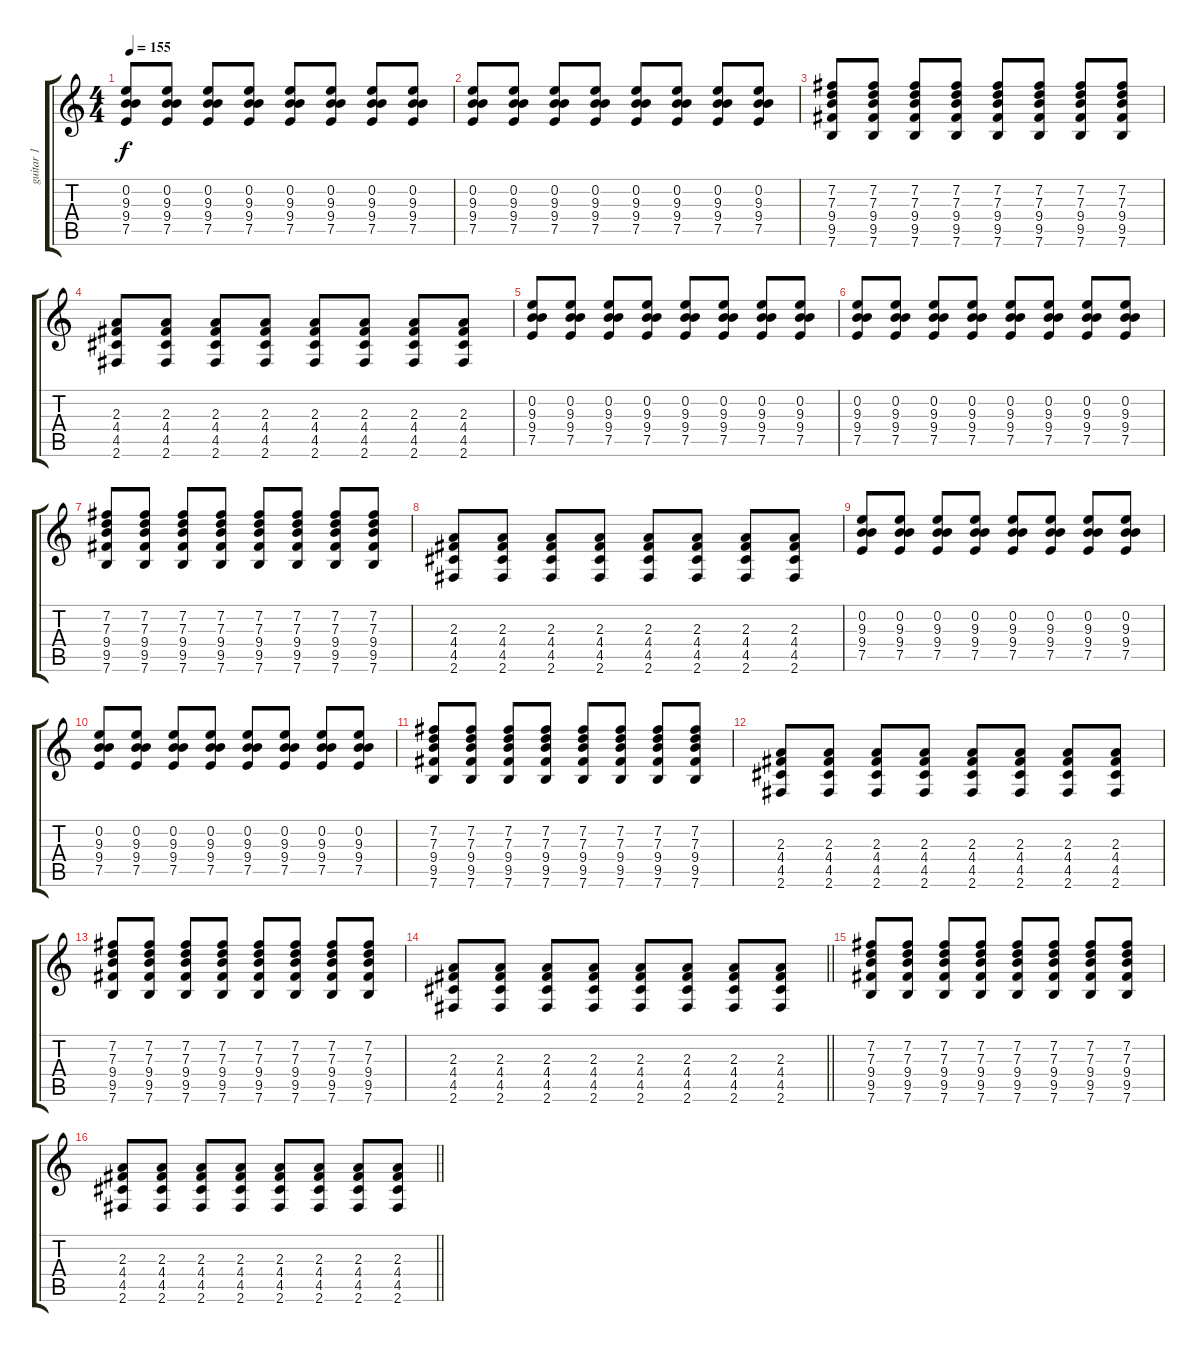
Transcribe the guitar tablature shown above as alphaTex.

\track ("guitar 1" "guitar 1") {instrument electricguitarclean}
\staff {score tabs}
\tuning (E4 B3 G3 D3 A2 E2) {hide}
\ts (4 4)
\tempo 155
\clef g2
\ks c
(0.2 9.3 9.4 7.5).8{dy f} (0.2 9.3 9.4 7.5).8 (0.2 9.3 9.4 7.5).8 (0.2 9.3 9.4 7.5).8 (0.2 9.3 9.4 7.5).8 (0.2 9.3 9.4 7.5).8 (0.2 9.3 9.4 7.5).8 (0.2 9.3 9.4 7.5).8 |
(0.2 9.3 9.4 7.5).8 (0.2 9.3 9.4 7.5).8 (0.2 9.3 9.4 7.5).8 (0.2 9.3 9.4 7.5).8 (0.2 9.3 9.4 7.5).8 (0.2 9.3 9.4 7.5).8 (0.2 9.3 9.4 7.5).8 (0.2 9.3 9.4 7.5).8 |
(7.2 7.3 9.4 9.5 7.6).8 (7.2 7.3 9.4 9.5 7.6).8 (7.2 7.3 9.4 9.5 7.6).8 (7.2 7.3 9.4 9.5 7.6).8 (7.2 7.3 9.4 9.5 7.6).8 (7.2 7.3 9.4 9.5 7.6).8 (7.2 7.3 9.4 9.5 7.6).8 (7.2 7.3 9.4 9.5 7.6).8 |
(2.3 4.4 4.5 2.6).8 (2.3 4.4 4.5 2.6).8 (2.3 4.4 4.5 2.6).8 (2.3 4.4 4.5 2.6).8 (2.3 4.4 4.5 2.6).8 (2.3 4.4 4.5 2.6).8 (2.3 4.4 4.5 2.6).8 (2.3 4.4 4.5 2.6).8 |
(0.2 9.3 9.4 7.5).8 (0.2 9.3 9.4 7.5).8 (0.2 9.3 9.4 7.5).8 (0.2 9.3 9.4 7.5).8 (0.2 9.3 9.4 7.5).8 (0.2 9.3 9.4 7.5).8 (0.2 9.3 9.4 7.5).8 (0.2 9.3 9.4 7.5).8 |
(0.2 9.3 9.4 7.5).8 (0.2 9.3 9.4 7.5).8 (0.2 9.3 9.4 7.5).8 (0.2 9.3 9.4 7.5).8 (0.2 9.3 9.4 7.5).8 (0.2 9.3 9.4 7.5).8 (0.2 9.3 9.4 7.5).8 (0.2 9.3 9.4 7.5).8 |
(7.2 7.3 9.4 9.5 7.6).8 (7.2 7.3 9.4 9.5 7.6).8 (7.2 7.3 9.4 9.5 7.6).8 (7.2 7.3 9.4 9.5 7.6).8 (7.2 7.3 9.4 9.5 7.6).8 (7.2 7.3 9.4 9.5 7.6).8 (7.2 7.3 9.4 9.5 7.6).8 (7.2 7.3 9.4 9.5 7.6).8 |
(2.3 4.4 4.5 2.6).8 (2.3 4.4 4.5 2.6).8 (2.3 4.4 4.5 2.6).8 (2.3 4.4 4.5 2.6).8 (2.3 4.4 4.5 2.6).8 (2.3 4.4 4.5 2.6).8 (2.3 4.4 4.5 2.6).8 (2.3 4.4 4.5 2.6).8 |
(0.2 9.3 9.4 7.5).8 (0.2 9.3 9.4 7.5).8 (0.2 9.3 9.4 7.5).8 (0.2 9.3 9.4 7.5).8 (0.2 9.3 9.4 7.5).8 (0.2 9.3 9.4 7.5).8 (0.2 9.3 9.4 7.5).8 (0.2 9.3 9.4 7.5).8 |
(0.2 9.3 9.4 7.5).8 (0.2 9.3 9.4 7.5).8 (0.2 9.3 9.4 7.5).8 (0.2 9.3 9.4 7.5).8 (0.2 9.3 9.4 7.5).8 (0.2 9.3 9.4 7.5).8 (0.2 9.3 9.4 7.5).8 (0.2 9.3 9.4 7.5).8 |
(7.2 7.3 9.4 9.5 7.6).8 (7.2 7.3 9.4 9.5 7.6).8 (7.2 7.3 9.4 9.5 7.6).8 (7.2 7.3 9.4 9.5 7.6).8 (7.2 7.3 9.4 9.5 7.6).8 (7.2 7.3 9.4 9.5 7.6).8 (7.2 7.3 9.4 9.5 7.6).8 (7.2 7.3 9.4 9.5 7.6).8 |
(2.3 4.4 4.5 2.6).8 (2.3 4.4 4.5 2.6).8 (2.3 4.4 4.5 2.6).8 (2.3 4.4 4.5 2.6).8 (2.3 4.4 4.5 2.6).8 (2.3 4.4 4.5 2.6).8 (2.3 4.4 4.5 2.6).8 (2.3 4.4 4.5 2.6).8 |
(7.2 7.3 9.4 9.5 7.6).8 (7.2 7.3 9.4 9.5 7.6).8 (7.2 7.3 9.4 9.5 7.6).8 (7.2 7.3 9.4 9.5 7.6).8 (7.2 7.3 9.4 9.5 7.6).8 (7.2 7.3 9.4 9.5 7.6).8 (7.2 7.3 9.4 9.5 7.6).8 (7.2 7.3 9.4 9.5 7.6).8 |
\barLineRight lightlight
(2.3 4.4 4.5 2.6).8 (2.3 4.4 4.5 2.6).8 (2.3 4.4 4.5 2.6).8 (2.3 4.4 4.5 2.6).8 (2.3 4.4 4.5 2.6).8 (2.3 4.4 4.5 2.6).8 (2.3 4.4 4.5 2.6).8 (2.3 4.4 4.5 2.6).8 |
(7.2 7.3 9.4 9.5 7.6).8 (7.2 7.3 9.4 9.5 7.6).8 (7.2 7.3 9.4 9.5 7.6).8 (7.2 7.3 9.4 9.5 7.6).8 (7.2 7.3 9.4 9.5 7.6).8 (7.2 7.3 9.4 9.5 7.6).8 (7.2 7.3 9.4 9.5 7.6).8 (7.2 7.3 9.4 9.5 7.6).8 |
\barLineRight lightlight
(2.3 4.4 4.5 2.6).8 (2.3 4.4 4.5 2.6).8 (2.3 4.4 4.5 2.6).8 (2.3 4.4 4.5 2.6).8 (2.3 4.4 4.5 2.6).8 (2.3 4.4 4.5 2.6).8 (2.3 4.4 4.5 2.6).8 (2.3 4.4 4.5 2.6).8
